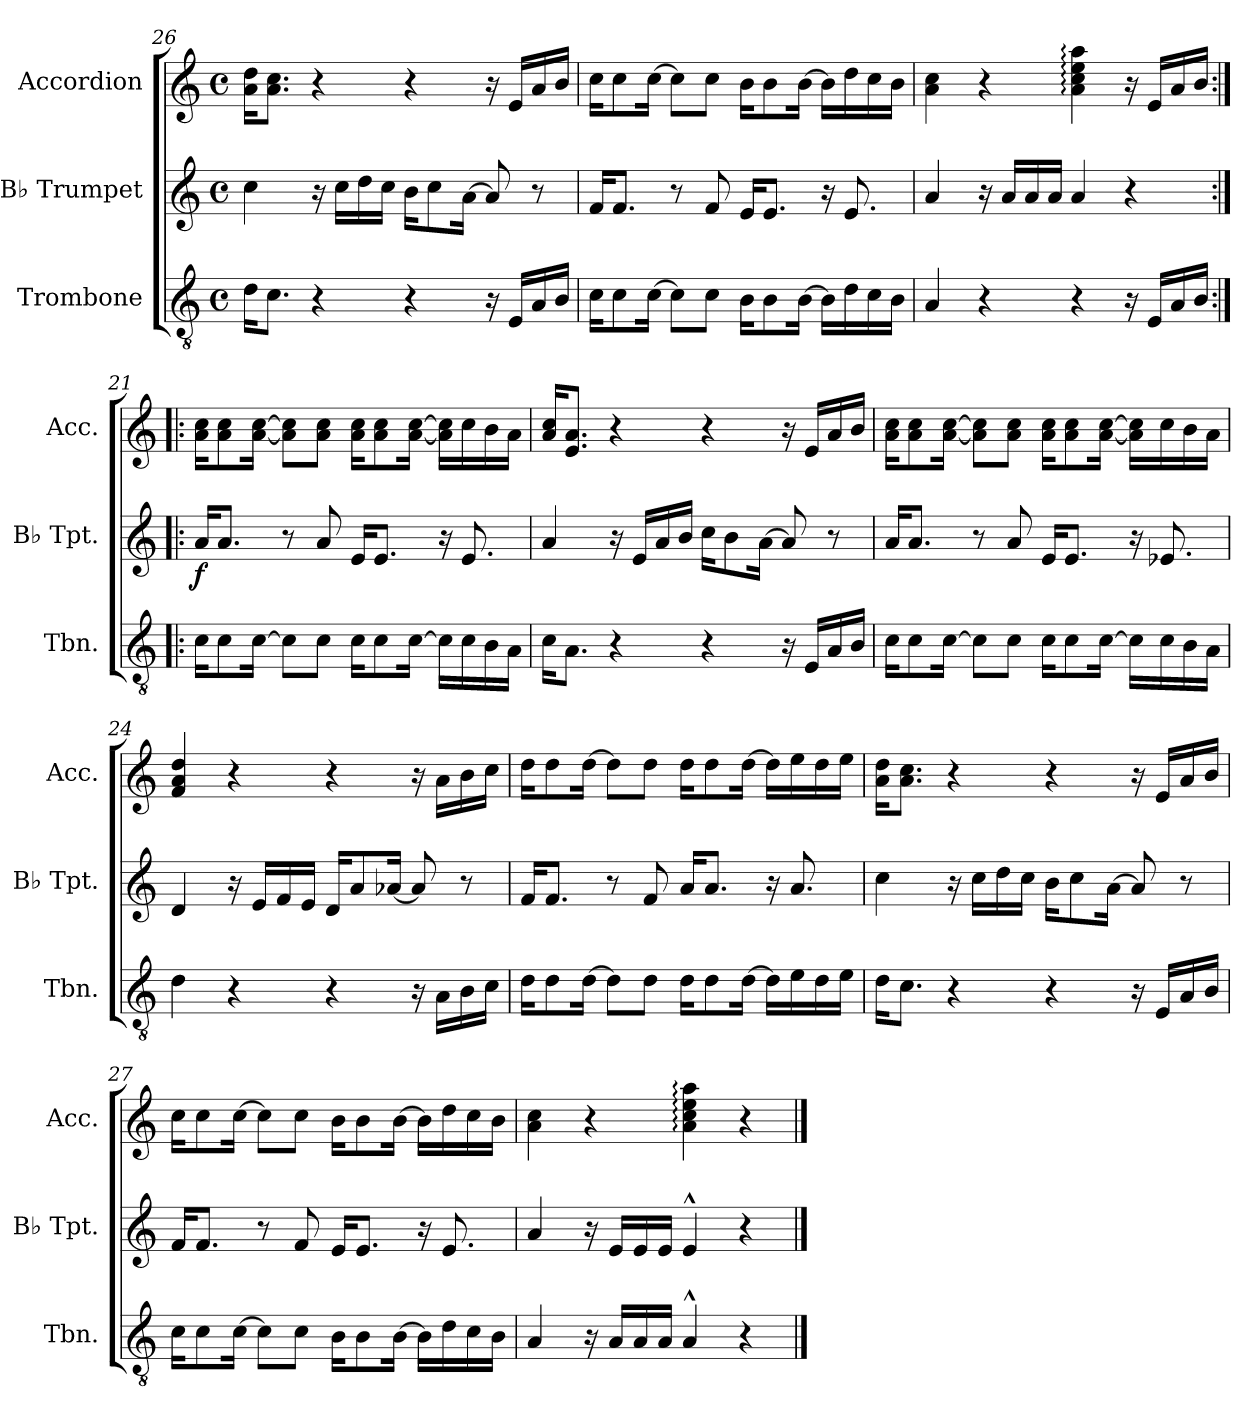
**kern	**kern	**dynam	**kern
*part3	*part2	*part2	*part1
*staff3	*staff2	*staff2	*staff1
*I"Trombone	*I"B♭ Trumpet	*	*I"Accordion
*I'Tbn.	*I'B♭ Tpt.	*	*I'Acc.
*clefGv2	*clefG2	*	*clefG2
*ITrd1c2	*ITrd1c2	*	*
*k[b-e-]	*k[b-e-]	*	*k[]
*M4/4	*M4/4	*	*M4/4
*met(c)	*met(c)	*	*met(c)
=26	=26	=26	=26
16cKL	4b-	.	16a 16ddKL
8.B-J	.	.	8.a 8.ccJ
4r	16r	.	4r
.	16b-LL	.	.
.	16cc	.	.
.	16b-JJ	.	.
4r	16aKL	.	4r
.	8b-	.	.
.	[16gJk	.	.
16r	8g]	.	16r
16DLL	.	.	16eLL
16G	8r	.	16a
16AJJ	.	.	16bJJ
=27	=27	=27	=27
16B-KL	16e-KL	.	16ccKL
8B-	8.e-J	.	8cc
[16B-Jk	.	.	[16ccJk
8B-L]	8r	.	8ccL]
8B-J	8e-	.	8ccJ
16AKL	16dKL	.	16bKL
8A	8.dJ	.	8b
[16AJk	.	.	[16bJk
16ALL]	16r	.	16bLL]
16c	8.d	.	16dd
16B-	.	.	16cc
16AJJ	.	.	16bJJ
=28	=28	=28	=28
4G	4g	.	4a 4cc
4r	16r	.	4r
.	16gLL	.	.
.	16g	.	.
.	16gJJ	.	.
4r	4g	.	4a: 4cc: 4ee: 4aa:
16r	4r	.	16r
16DLL	.	.	16eLL
16G	.	.	16a
16AJJ	.	.	16bJJ
=21:|!|:	=21:|!|:	=21:|!|:	=21:|!|:
*k[b-e-]	*k[b-e-]	*	*k[]
!	!	!LO:DY:b	!
16B-KL	16gKL	f	16a 16ccKL
8B-	8.gJ	.	8a 8cc
[16B-Jk	.	.	[16a [16ccJk
8B-L]	8r	.	8a] 8cc]L
8B-J	8g	.	8a 8ccJ
16B-KL	16dKL	.	16a 16ccKL
8B-	8.dJ	.	8a 8cc
[16B-Jk	.	.	[16a [16ccJk
16B-LL]	16r	.	16a] 16cc]LL
16B-	8.d	.	16cc
16A	.	.	16b
16GJJ	.	.	16aJJ
=22	=22	=22	=22
16B-KL	4g	.	16a 16ccKL
8.GJ	.	.	8.e 8.aJ
4r	16r	.	4r
.	16dLL	.	.
.	16g	.	.
.	16aJJ	.	.
4r	16b-KL	.	4r
.	8a	.	.
.	[16gJk	.	.
16r	8g]	.	16r
16DLL	.	.	16eLL
16G	8r	.	16a
16AJJ	.	.	16bJJ
=23	=23	=23	=23
16B-KL	16gKL	.	16a 16ccKL
8B-	8.gJ	.	8a 8cc
[16B-Jk	.	.	[16a [16ccJk
8B-L]	8r	.	8a] 8cc]L
8B-J	8g	.	8a 8ccJ
16B-KL	16dKL	.	16a 16ccKL
8B-	8.dJ	.	8a 8cc
[16B-Jk	.	.	[16a [16ccJk
16B-LL]	16r	.	16a] 16cc]LL
16B-	8.d-X	.	16cc
16A	.	.	16b
16GJJ	.	.	16aJJ
=24	=24	=24	=24
4c	4c	.	4f 4a 4dd
4r	16r	.	4r
.	16dLL	.	.
.	16e-	.	.
.	16dJJ	.	.
4r	16cKL	.	4r
.	8g	.	.
.	[16g-XJk	.	.
16r	8g-]	.	16r
16GLL	.	.	16aLL
16A	8r	.	16b
16B-JJ	.	.	16ccJJ
=25	=25	=25	=25
16cKL	16e-KL	.	16ddKL
8c	8.e-J	.	8dd
[16cJk	.	.	[16ddJk
8cL]	8r	.	8ddL]
8cJ	8e-	.	8ddJ
16cKL	16gKL	.	16ddKL
8c	8.gJ	.	8dd
[16cJk	.	.	[16ddJk
16cLL]	16r	.	16ddLL]
16d	8.g	.	16ee
16c	.	.	16dd
16dJJ	.	.	16eeJJ
=26	=26	=26	=26
16cKL	4b-	.	16a 16ddKL
8.B-J	.	.	8.a 8.ccJ
4r	16r	.	4r
.	16b-LL	.	.
.	16cc	.	.
.	16b-JJ	.	.
4r	16aKL	.	4r
.	8b-	.	.
.	[16gJk	.	.
16r	8g]	.	16r
16DLL	.	.	16eLL
16G	8r	.	16a
16AJJ	.	.	16bJJ
=27	=27	=27	=27
16B-KL	16e-KL	.	16ccKL
8B-	8.e-J	.	8cc
[16B-Jk	.	.	[16ccJk
8B-L]	8r	.	8ccL]
8B-J	8e-	.	8ccJ
16AKL	16dKL	.	16bKL
8A	8.dJ	.	8b
[16AJk	.	.	[16bJk
16ALL]	16r	.	16bLL]
16c	8.d	.	16dd
16B-	.	.	16cc
16AJJ	.	.	16bJJ
=29	=29	=29	=29
4G	4g	.	4a 4cc
16r	16r	.	4r
16GLL	16dLL	.	.
16G	16d	.	.
16GJJ	16dJJ	.	.
4G^^	4d^^	.	4a: 4cc: 4ee: 4aa:
4r	4r	.	4r
==	==	==	==
*-	*-	*-	*-
